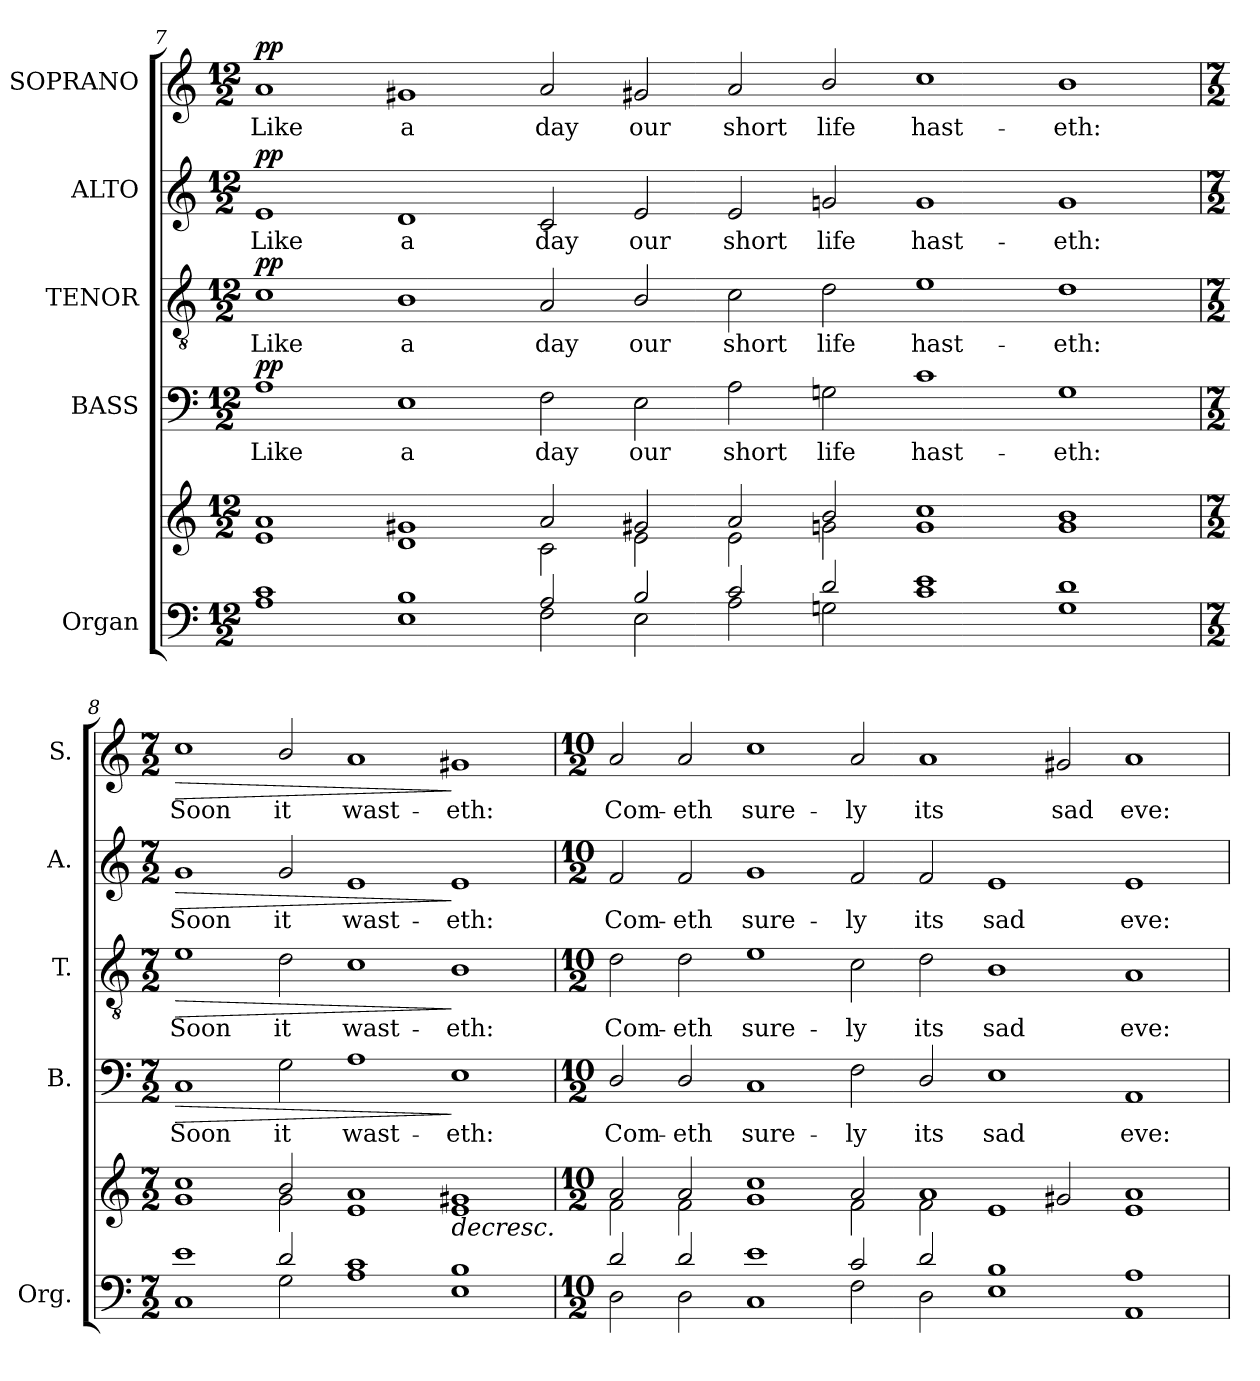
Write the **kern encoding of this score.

**kern	**kern	**dynam	**kern	**text	**dynam	**kern	**text	**dynam	**kern	**text	**dynam	**kern	**text	**dynam
*part5	*part5	*part5	*part4	*part4	*part4	*part3	*part3	*part3	*part2	*part2	*part2	*part1	*part1	*part1
*staff6	*staff5	*staff5/6	*staff4	*staff4	*staff4	*staff3	*staff3	*staff3	*staff2	*staff2	*staff2	*staff1	*staff1	*staff1
*I"Organ	*	*	*I"BASS	*	*	*I"TENOR	*	*	*I"ALTO	*	*	*I"SOPRANO	*	*
*I'Org.	*	*	*I'B.	*	*	*I'T.	*	*	*I'A.	*	*	*I'S.	*	*
!!LO:PB:g=z
*clefF4	*clefG2	*	*clefF4	*	*	*clefGv2	*	*	*clefG2	*	*	*clefG2	*	*
*	*	*	*	*	*	*ITrd7c12	*	*	*	*	*	*	*	*
*k[]	*k[]	*	*k[]	*	*	*k[]	*	*	*k[]	*	*	*k[]	*	*
*C:	*C:	*	*C:	*	*	*C:	*	*	*C:	*	*	*C:	*	*
*M12/2	*M12/2	*	*M12/2	*	*	*M12/2	*	*	*M12/2	*	*	*M12/2	*	*
=7	=7	=7	=7	=7	=7	=7	=7	=7	=7	=7	=7	=7	=7	=7
*^	*^	*	*	*	*	*	*	*	*	*	*	*	*	*
!	!	!	!	!	!	!LO:LY:b:color=#000000	!	!	!	!	!	!	!	!	!	!
!	!	!	!	!	!	!	!	!	!LO:LY:b:color=#000000	!	!	!	!	!	!	!
!	!	!	!	!	!	!	!	!	!	!	!	!LO:LY:b:color=#000000	!	!	!	!
!	!	!	!	!	!	!	!	!	!	!	!	!	!	!	!LO:LY:b:color=#000000	!
1ci	1Ai	1ai	1ei	.	1Ai	Like	pp	1Ci	Like	pp	1ei	Like	pp	1ai	Like	pp
!	!	!	!	!	!	!LO:LY:b:color=#000000	!	!	!	!	!	!	!	!	!	!
!	!	!	!	!	!	!	!	!	!LO:LY:b:color=#000000	!	!	!	!	!	!	!
!	!	!	!	!	!	!	!	!	!	!	!	!LO:LY:b:color=#000000	!	!	!	!
!	!	!	!	!	!	!	!	!	!	!	!	!	!	!	!LO:LY:b:color=#000000	!
1Bi	1Ei	1g#Xi	1di	.	1Ei	a	.	1BBi	a	.	1di	a	.	1g#Xi	a	.
!	!	!	!	!	!	!LO:LY:b:color=#000000	!	!	!	!	!	!	!	!	!	!
!	!	!	!	!	!	!	!	!	!LO:LY:b:color=#000000	!	!	!	!	!	!	!
!	!	!	!	!	!	!	!	!	!	!	!	!LO:LY:b:color=#000000	!	!	!	!
!	!	!	!	!	!	!	!	!	!	!	!	!	!	!	!LO:LY:b:color=#000000	!
2Ai/	2Fi\	2ai/	2ci\	.	2Fi\	day	.	2AAi/	day	.	2ci/	day	.	2ai/	day	.
!	!	!	!	!	!	!LO:LY:b:color=#000000	!	!	!	!	!	!	!	!	!	!
!	!	!	!	!	!	!	!	!	!LO:LY:b:color=#000000	!	!	!	!	!	!	!
!	!	!	!	!	!	!	!	!	!	!	!	!LO:LY:b:color=#000000	!	!	!	!
!	!	!	!	!	!	!	!	!	!	!	!	!	!	!	!LO:LY:b:color=#000000	!
2Bi/	2Ei\	2g#Xi/	2ei\	.	2Ei\	our	.	2BBi/	our	.	2ei/	our	.	2g#Xi/	our	.
!	!	!	!	!	!	!LO:LY:b:color=#000000	!	!	!	!	!	!	!	!	!	!
!	!	!	!	!	!	!	!	!	!LO:LY:b:color=#000000	!	!	!	!	!	!	!
!	!	!	!	!	!	!	!	!	!	!	!	!LO:LY:b:color=#000000	!	!	!	!
!	!	!	!	!	!	!	!	!	!	!	!	!	!	!	!LO:LY:b:color=#000000	!
2ci/	2Ai\	2ai/	2ei\	.	2Ai\	short	.	2Ci\	short	.	2ei/	short	.	2ai/	short	.
!	!	!	!	!	!	!LO:LY:b:color=#000000	!	!	!	!	!	!	!	!	!	!
!	!	!	!	!	!	!	!	!	!LO:LY:b:color=#000000	!	!	!	!	!	!	!
!	!	!	!	!	!	!	!	!	!	!	!	!LO:LY:b:color=#000000	!	!	!	!
!	!	!	!	!	!	!	!	!	!	!	!	!	!	!	!LO:LY:b:color=#000000	!
2di/	2Gni\	2bi/	2gni\	.	2Gni\	life	.	2Di\	life	.	2gni/	life	.	2bi/	life	.
!	!	!	!	!	!	!LO:LY:b:color=#000000	!	!	!	!	!	!	!	!	!	!
!	!	!	!	!	!	!	!	!	!LO:LY:b:color=#000000	!	!	!	!	!	!	!
!	!	!	!	!	!	!	!	!	!	!	!	!LO:LY:b:color=#000000	!	!	!	!
!	!	!	!	!	!	!	!	!	!	!	!	!	!	!	!LO:LY:b:color=#000000	!
1ei	1ci	1cci	1gi	.	1ci	hast-	.	1Ei	hast-	.	1gi	hast-	.	1cci	hast-	.
!	!	!	!	!	!	!LO:LY:b:color=#000000	!	!	!	!	!	!	!	!	!	!
!	!	!	!	!	!	!	!	!	!LO:LY:b:color=#000000	!	!	!	!	!	!	!
!	!	!	!	!	!	!	!	!	!	!	!	!LO:LY:b:color=#000000	!	!	!	!
!	!	!	!	!	!	!	!	!	!	!	!	!	!	!	!LO:LY:b:color=#000000	!
1di	1Gi	1bi	1gi	.	1Gi	-eth:	.	1Di	-eth:	.	1gi	-eth:	.	1bi	-eth:	.
=8	=8	=8	=8	=8	=8	=8	=8	=8	=8	=8	=8	=8	=8	=8	=8	=8
*M7/2	*	*M7/2	*	*	*M7/2	*	*	*M7/2	*	*	*M7/2	*	*	*M7/2	*	*
!	!	!	!	!	!	!LO:LY:b:color=#000000	!LO:HP:b	!	!	!	!	!	!	!	!	!
!	!	!	!	!	!	!	!	!	!LO:LY:b:color=#000000	!LO:HP:b	!	!	!	!	!	!
!	!	!	!	!	!	!	!	!	!	!	!	!LO:LY:b:color=#000000	!LO:HP:b	!	!	!
!	!	!	!	!	!	!	!	!	!	!	!	!	!	!	!LO:LY:b:color=#000000	!LO:HP:b
1ei	1Ci	1cci	1gi	.	1Ci	Soon	>	1Ei	Soon	>	1gi	Soon	>	1cci	Soon	>
!	!	!	!	!	!	!LO:LY:b:color=#000000	!	!	!	!	!	!	!	!	!	!
!	!	!	!	!	!	!	!	!	!LO:LY:b:color=#000000	!	!	!	!	!	!	!
!	!	!	!	!	!	!	!	!	!	!	!	!LO:LY:b:color=#000000	!	!	!	!
!	!	!	!	!	!	!	!	!	!	!	!	!	!	!	!LO:LY:b:color=#000000	!
2di/	2Gi\	2bi/	2gi\	]	2Gi\	it	.	2Di\	it	.	2gi/	it	.	2bi/	it	.
!	!	!	!	!	!	!LO:LY:b:color=#000000	!	!	!	!	!	!	!	!	!	!
!	!	!	!	!	!	!	!	!	!LO:LY:b:color=#000000	!	!	!	!	!	!	!
!	!	!	!	!	!	!	!	!	!	!	!	!LO:LY:b:color=#000000	!	!	!	!
!	!	!	!	!	!	!	!	!	!	!	!	!	!	!	!LO:LY:b:color=#000000	!
1ci	1Ai	1ai	1ei	.	1Ai	wast-	.	1Ci	wast-	.	1ei	wast-	.	1ai	wast-	.
!	!	!	!	!LO:HP:b	!	!	!	!	!	!	!	!	!	!	!	!
!	!	!	!	!	!	!LO:LY:b:color=#000000	!	!	!	!	!	!	!	!	!	!
!	!	!	!	!	!	!	!	!	!LO:LY:b:color=#000000	!	!	!	!	!	!	!
!	!	!	!	!	!	!	!	!	!	!	!	!LO:LY:b:color=#000000	!	!	!	!
!	!	!	!	!	!	!	!	!	!	!	!	!	!	!	!LO:LY:b:color=#000000	!
1Bi	1Ei	1g#Xi	1ei	>	1Ei	-eth:	]	1BBi	-eth:	]	1ei	-eth:	]	1g#Xi	-eth:	]
!!LO:LB:g=z
=9	=9	=9	=9	=9	=9	=9	=9	=9	=9	=9	=9	=9	=9	=9	=9	=9
*M10/2	*	*M10/2	*	*	*M10/2	*	*	*M10/2	*	*	*M10/2	*	*	*M10/2	*	*
!	!	!	!	!	!	!LO:LY:b:color=#000000	!	!	!	!	!	!	!	!	!	!
!	!	!	!	!	!	!	!	!	!LO:LY:b:color=#000000	!	!	!	!	!	!	!
!	!	!	!	!	!	!	!	!	!	!	!	!LO:LY:b:color=#000000	!	!	!	!
!	!	!	!	!	!	!	!	!	!	!	!	!	!	!	!LO:LY:b:color=#000000	!
2di/	2Di\	2ai/	2fi\	.	2Di/	Com-	.	2Di\	Com-	.	2fi/	Com-	.	2ai/	Com-	.
!	!	!	!	!	!	!LO:LY:b:color=#000000	!	!	!	!	!	!	!	!	!	!
!	!	!	!	!	!	!	!	!	!LO:LY:b:color=#000000	!	!	!	!	!	!	!
!	!	!	!	!	!	!	!	!	!	!	!	!LO:LY:b:color=#000000	!	!	!	!
!	!	!	!	!	!	!	!	!	!	!	!	!	!	!	!LO:LY:b:color=#000000	!
2di/	2Di\	2ai/	2fi\	.	2Di/	-eth	.	2Di\	-eth	.	2fi/	-eth	.	2ai/	-eth	.
!	!	!	!	!	!	!LO:LY:b:color=#000000	!	!	!	!	!	!	!	!	!	!
!	!	!	!	!	!	!	!	!	!LO:LY:b:color=#000000	!	!	!	!	!	!	!
!	!	!	!	!	!	!	!	!	!	!	!	!LO:LY:b:color=#000000	!	!	!	!
!	!	!	!	!	!	!	!	!	!	!	!	!	!	!	!LO:LY:b:color=#000000	!
1ei	1Ci	1cci	1gi	.	1Ci	sure-	.	1Ei	sure-	.	1gi	sure-	.	1cci	sure-	.
!	!	!	!	!	!	!LO:LY:b:color=#000000	!	!	!	!	!	!	!	!	!	!
!	!	!	!	!	!	!	!	!	!LO:LY:b:color=#000000	!	!	!	!	!	!	!
!	!	!	!	!	!	!	!	!	!	!	!	!LO:LY:b:color=#000000	!	!	!	!
!	!	!	!	!	!	!	!	!	!	!	!	!	!	!	!LO:LY:b:color=#000000	!
2ci/	2Fi\	2ai/	2fi\	.	2Fi\	-ly	.	2Ci\	-ly	.	2fi/	-ly	.	2ai/	-ly	.
!	!	!	!	!	!	!LO:LY:b:color=#000000	!	!	!	!	!	!	!	!	!	!
!	!	!	!	!	!	!	!	!	!LO:LY:b:color=#000000	!	!	!	!	!	!	!
!	!	!	!	!	!	!	!	!	!	!	!	!LO:LY:b:color=#000000	!	!	!	!
!	!	!	!	!	!	!	!	!	!	!	!	!	!	!	!LO:LY:b:color=#000000	!
2di/	2Di\	1ai	2fi\	.	2Di/	its	.	2Di\	its	.	2fi/	its	.	1ai	its	.
!	!	!	!	!	!	!LO:LY:b:color=#000000	!	!	!	!	!	!	!	!	!	!
!	!	!	!	!	!	!	!	!	!LO:LY:b:color=#000000	!	!	!	!	!	!	!
!	!	!	!	!	!	!	!	!	!	!	!	!LO:LY:b:color=#000000	!	!	!	!
1Bi	1Ei	.	1ei	.	1Ei	sad	.	1BBi	sad	.	1ei	sad	.	.	.	.
!	!	!	!	!	!	!	!	!	!	!	!	!	!	!	!LO:LY:b:color=#000000	!
.	.	2g#Xi/	.	.	.	.	.	.	.	.	.	.	.	2g#Xi/	sad	.
!	!	!	!	!	!	!LO:LY:b:color=#000000	!	!	!	!	!	!	!	!	!	!
!	!	!	!	!	!	!	!	!	!LO:LY:b:color=#000000	!	!	!	!	!	!	!
!	!	!	!	!	!	!	!	!	!	!	!	!LO:LY:b:color=#000000	!	!	!	!
!	!	!	!	!	!	!	!	!	!	!	!	!	!	!	!LO:LY:b:color=#000000	!
1Ai	1AAi	1ai	1ei	.	1AAi	eve:	.	1AAi	eve:	.	1ei	eve:	.	1ai	eve:	.
*v	*v	*	*	*	*	*	*	*	*	*	*	*	*	*	*	*
*	*v	*v	*	*	*	*	*	*	*	*	*	*	*	*	*
=	=	=	=	=	=	=	=	=	=	=	=	=	=	=
*-	*-	*-	*-	*-	*-	*-	*-	*-	*-	*-	*-	*-	*-	*-
